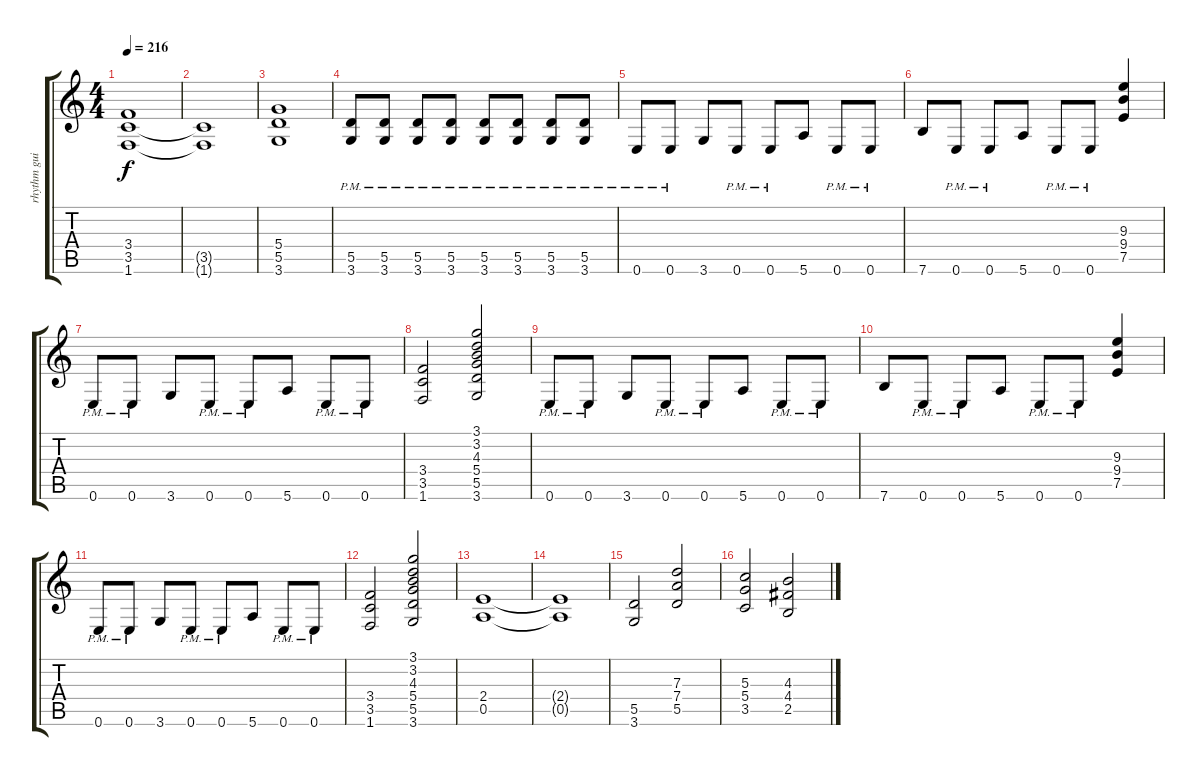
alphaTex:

\track ("rhythm guitar R" "rhythm gui") {instrument distortionguitar}
\staff {score tabs}
\tuning (E4 B3 G3 D3 A2 E2) {hide}
\ts (4 4)
\tempo 216
\clef g2
\ks c
(3.4 3.5 1.6).1{dy f} |
(3.5{t} 1.6{t}).1 |
(5.4 5.5 3.6).1 |
(5.5{pm} 3.6{pm}).8 (5.5{pm} 3.6{pm}).8 (5.5{pm} 3.6{pm}).8 (5.5{pm} 3.6{pm}).8 (5.5{pm} 3.6{pm}).8 (5.5{pm} 3.6{pm}).8 (5.5{pm} 3.6{pm}).8 (5.5{pm} 3.6{pm}).8 |
0.6{pm}.8 0.6{pm}.8 3.6.8 0.6{pm}.8 0.6{pm}.8 5.6.8 0.6{pm}.8 0.6{pm}.8 |
7.6.8 0.6{pm}.8 0.6{pm}.8 5.6.8 0.6{pm}.8 0.6{pm}.8 (9.3 9.4 7.5).4 |
0.6{pm}.8 0.6{pm}.8 3.6.8 0.6{pm}.8 0.6{pm}.8 5.6.8 0.6{pm}.8 0.6{pm}.8 |
(3.4 3.5 1.6).2 (3.1 3.2 4.3 5.4 5.5 3.6).2 |
0.6{pm}.8 0.6{pm}.8 3.6.8 0.6{pm}.8 0.6{pm}.8 5.6.8 0.6{pm}.8 0.6{pm}.8 |
7.6.8 0.6{pm}.8 0.6{pm}.8 5.6.8 0.6{pm}.8 0.6{pm}.8 (9.3 9.4 7.5).4 |
0.6{pm}.8 0.6{pm}.8 3.6.8 0.6{pm}.8 0.6{pm}.8 5.6.8 0.6{pm}.8 0.6{pm}.8 |
(3.4 3.5 1.6).2 (3.1 3.2 4.3 5.4 5.5 3.6).2 |
(2.4 0.5).1 |
(2.4{t} 0.5{t}).1 |
(5.5 3.6).2 (7.3 7.4 5.5).2 |
(5.3 5.4 3.5).2 (4.3 4.4 2.5).2
